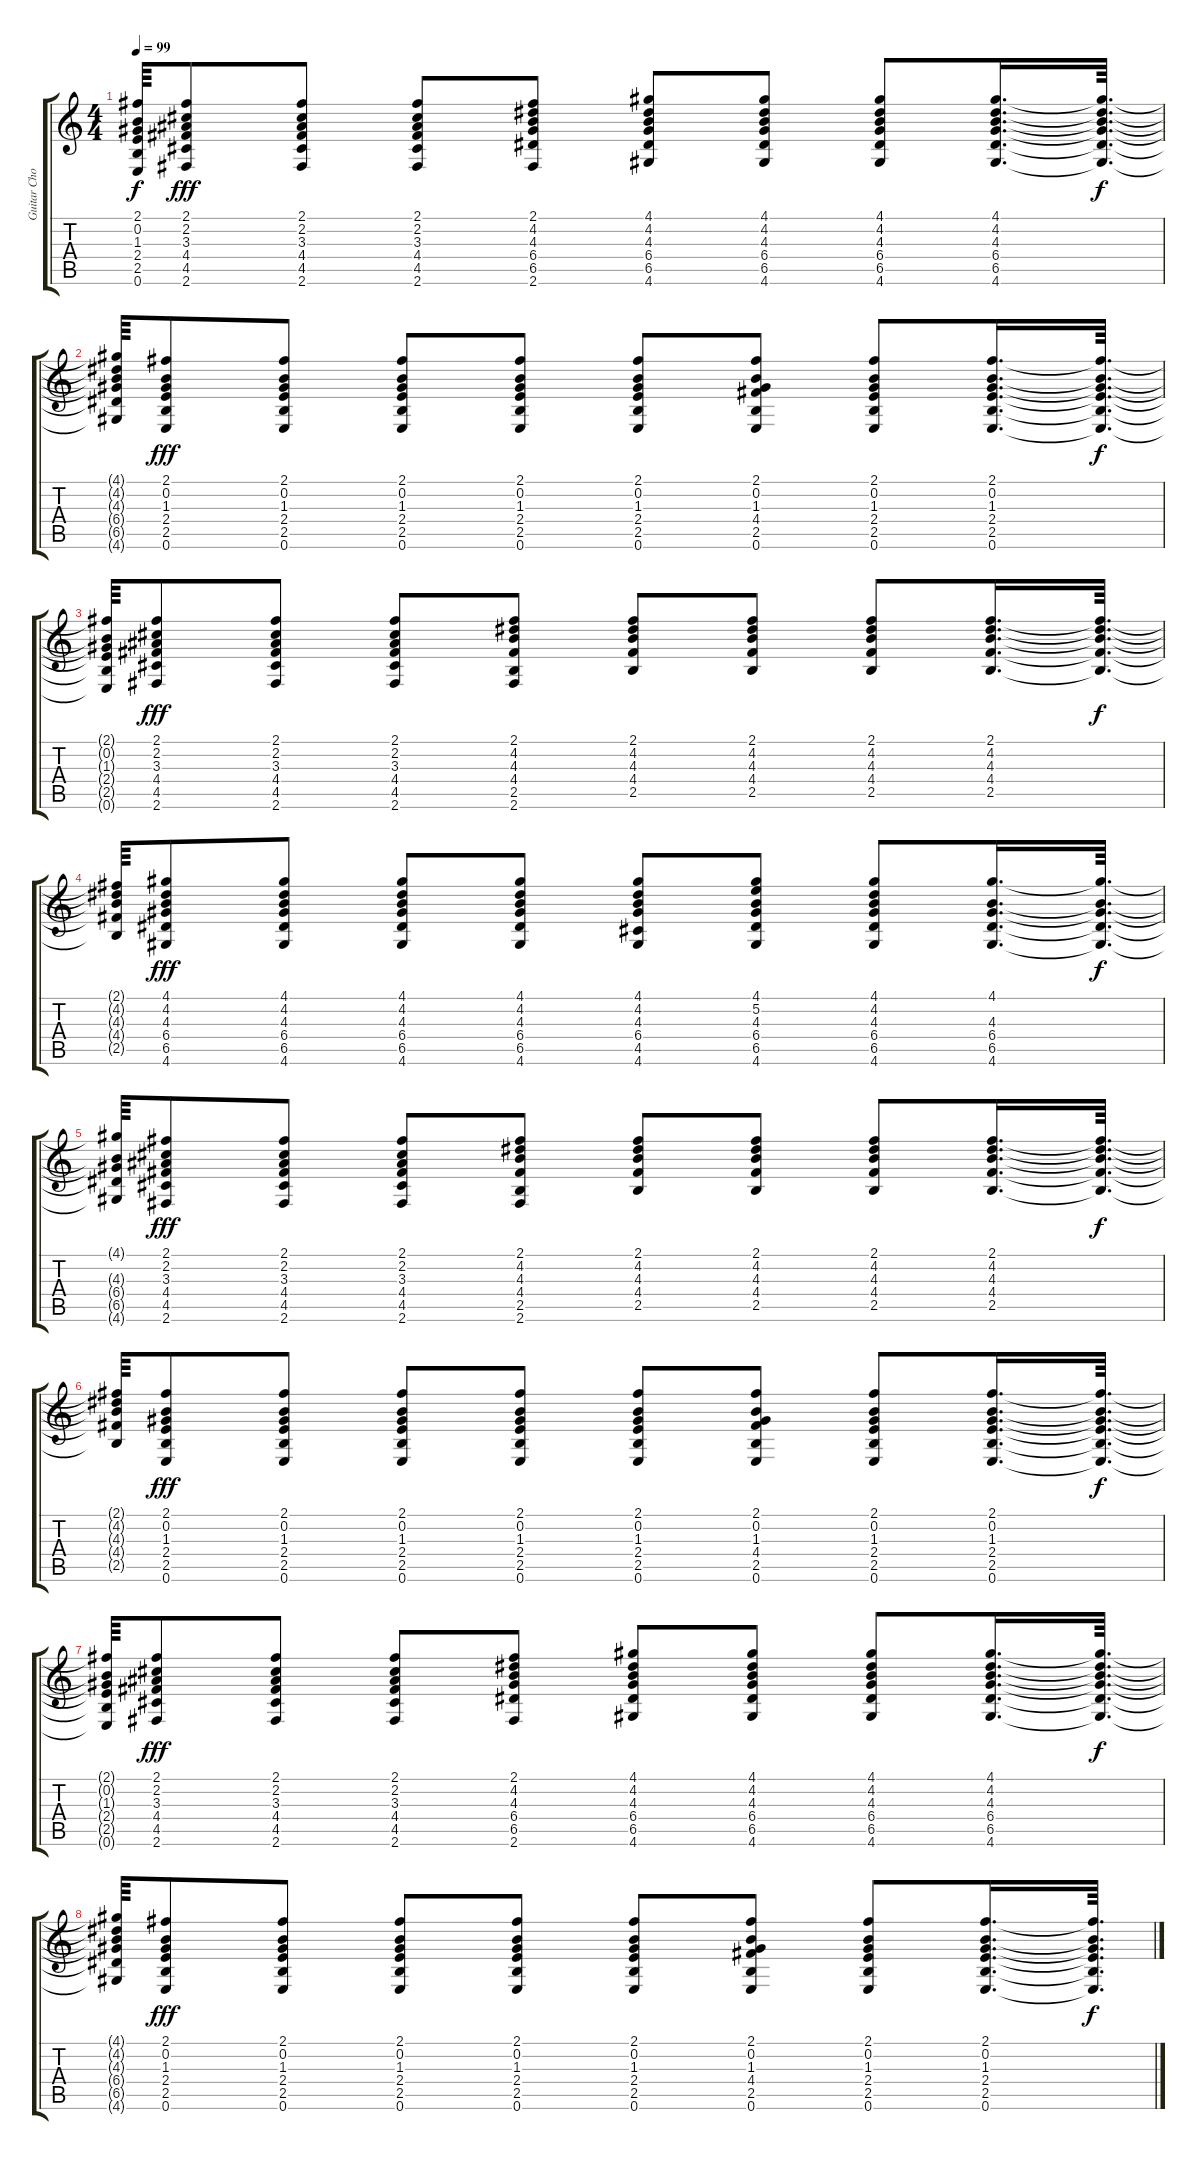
\track ("Guitar Chords 2" "Guitar Cho") {instrument acousticguitarnylon}
\staff {score tabs}
\tuning (E4 B3 G3 D3 A2 E2) {hide}
\ts (4 4)
\tempo 99
\clef g2
\ks c
(2.1{t} 0.2{t} 1.3{t} 2.4{t} 2.5{t} 0.6{t}).64{dy f} (2.1 2.2 3.3 4.4 4.5 2.6).8{dy fff} (2.1 2.2 3.3 4.4 4.5 2.6).8 (2.1 2.2 3.3 4.4 4.5 2.6).8 (2.1 4.2 4.3 6.4 6.5 2.6).8 (4.1 4.2 4.3 6.4 6.5 4.6).8 (4.1 4.2 4.3 6.4 6.5 4.6).8 (4.1 4.2 4.3 6.4 6.5 4.6).8 (4.1 4.2 4.3 6.4 6.5 4.6).16{d} (4.1{t} 4.2{t} 4.3{t} 6.4{t} 6.5{t} 4.6{t}).64{d dy f} |
(4.1{t} 4.2{t} 4.3{t} 6.4{t} 6.5{t} 4.6{t}).64 (2.1 0.2 1.3 2.4 2.5 0.6).8{dy fff} (2.1 0.2 1.3 2.4 2.5 0.6).8 (2.1 0.2 1.3 2.4 2.5 0.6).8 (2.1 0.2 1.3 2.4 2.5 0.6).8 (2.1 0.2 1.3 2.4 2.5 0.6).8 (2.1 0.2 1.3 4.4 2.5 0.6).8 (2.1 0.2 1.3 2.4 2.5 0.6).8 (2.1 0.2 1.3 2.4 2.5 0.6).16{d} (2.1{t} 0.2{t} 1.3{t} 2.4{t} 2.5{t} 0.6{t}).64{d dy f} |
(2.1{t} 0.2{t} 1.3{t} 2.4{t} 2.5{t} 0.6{t}).64 (2.1 2.2 3.3 4.4 4.5 2.6).8{dy fff} (2.1 2.2 3.3 4.4 4.5 2.6).8 (2.1 2.2 3.3 4.4 4.5 2.6).8 (2.1 4.2 4.3 4.4 2.5 2.6).8 (2.1 4.2 4.3 4.4 2.5).8 (2.1 4.2 4.3 4.4 2.5).8 (2.1 4.2 4.3 4.4 2.5).8 (2.1 4.2 4.3 4.4 2.5).16{d} (2.1{t} 4.2{t} 4.3{t} 4.4{t} 2.5{t}).64{d dy f} |
(2.1{t} 4.2{t} 4.3{t} 4.4{t} 2.5{t}).64 (4.1 4.2 4.3 6.4 6.5 4.6).8{dy fff} (4.1 4.2 4.3 6.4 6.5 4.6).8 (4.1 4.2 4.3 6.4 6.5 4.6).8 (4.1 4.2 4.3 6.4 6.5 4.6).8 (4.1 4.2 4.3 6.4 4.5 4.6).8 (4.1 5.2 4.3 6.4 6.5 4.6).8 (4.1 4.2 4.3 6.4 6.5 4.6).8 (4.1 4.3 6.4 6.5 4.6).16{d} (4.1{t} 4.3{t} 6.4{t} 6.5{t} 4.6{t}).64{d dy f} |
(4.1{t} 4.3{t} 6.4{t} 6.5{t} 4.6{t}).64 (2.1 2.2 3.3 4.4 4.5 2.6).8{dy fff} (2.1 2.2 3.3 4.4 4.5 2.6).8 (2.1 2.2 3.3 4.4 4.5 2.6).8 (2.1 4.2 4.3 4.4 2.5 2.6).8 (2.1 4.2 4.3 4.4 2.5).8 (2.1 4.2 4.3 4.4 2.5).8 (2.1 4.2 4.3 4.4 2.5).8 (2.1 4.2 4.3 4.4 2.5).16{d} (2.1{t} 4.2{t} 4.3{t} 4.4{t} 2.5{t}).64{d dy f} |
(2.1{t} 4.2{t} 4.3{t} 4.4{t} 2.5{t}).64 (2.1 0.2 1.3 2.4 2.5 0.6).8{dy fff} (2.1 0.2 1.3 2.4 2.5 0.6).8 (2.1 0.2 1.3 2.4 2.5 0.6).8 (2.1 0.2 1.3 2.4 2.5 0.6).8 (2.1 0.2 1.3 2.4 2.5 0.6).8 (2.1 0.2 1.3 4.4 2.5 0.6).8 (2.1 0.2 1.3 2.4 2.5 0.6).8 (2.1 0.2 1.3 2.4 2.5 0.6).16{d} (2.1{t} 0.2{t} 1.3{t} 2.4{t} 2.5{t} 0.6{t}).64{d dy f} |
(2.1{t} 0.2{t} 1.3{t} 2.4{t} 2.5{t} 0.6{t}).64 (2.1 2.2 3.3 4.4 4.5 2.6).8{dy fff} (2.1 2.2 3.3 4.4 4.5 2.6).8 (2.1 2.2 3.3 4.4 4.5 2.6).8 (2.1 4.2 4.3 6.4 6.5 2.6).8 (4.1 4.2 4.3 6.4 6.5 4.6).8 (4.1 4.2 4.3 6.4 6.5 4.6).8 (4.1 4.2 4.3 6.4 6.5 4.6).8 (4.1 4.2 4.3 6.4 6.5 4.6).16{d} (4.1{t} 4.2{t} 4.3{t} 6.4{t} 6.5{t} 4.6{t}).64{d dy f} |
(4.1{t} 4.2{t} 4.3{t} 6.4{t} 6.5{t} 4.6{t}).64 (2.1 0.2 1.3 2.4 2.5 0.6).8{dy fff} (2.1 0.2 1.3 2.4 2.5 0.6).8 (2.1 0.2 1.3 2.4 2.5 0.6).8 (2.1 0.2 1.3 2.4 2.5 0.6).8 (2.1 0.2 1.3 2.4 2.5 0.6).8 (2.1 0.2 1.3 4.4 2.5 0.6).8 (2.1 0.2 1.3 2.4 2.5 0.6).8 (2.1 0.2 1.3 2.4 2.5 0.6).16{d} (2.1{t} 0.2{t} 1.3{t} 2.4{t} 2.5{t} 0.6{t}).64{d dy f}
